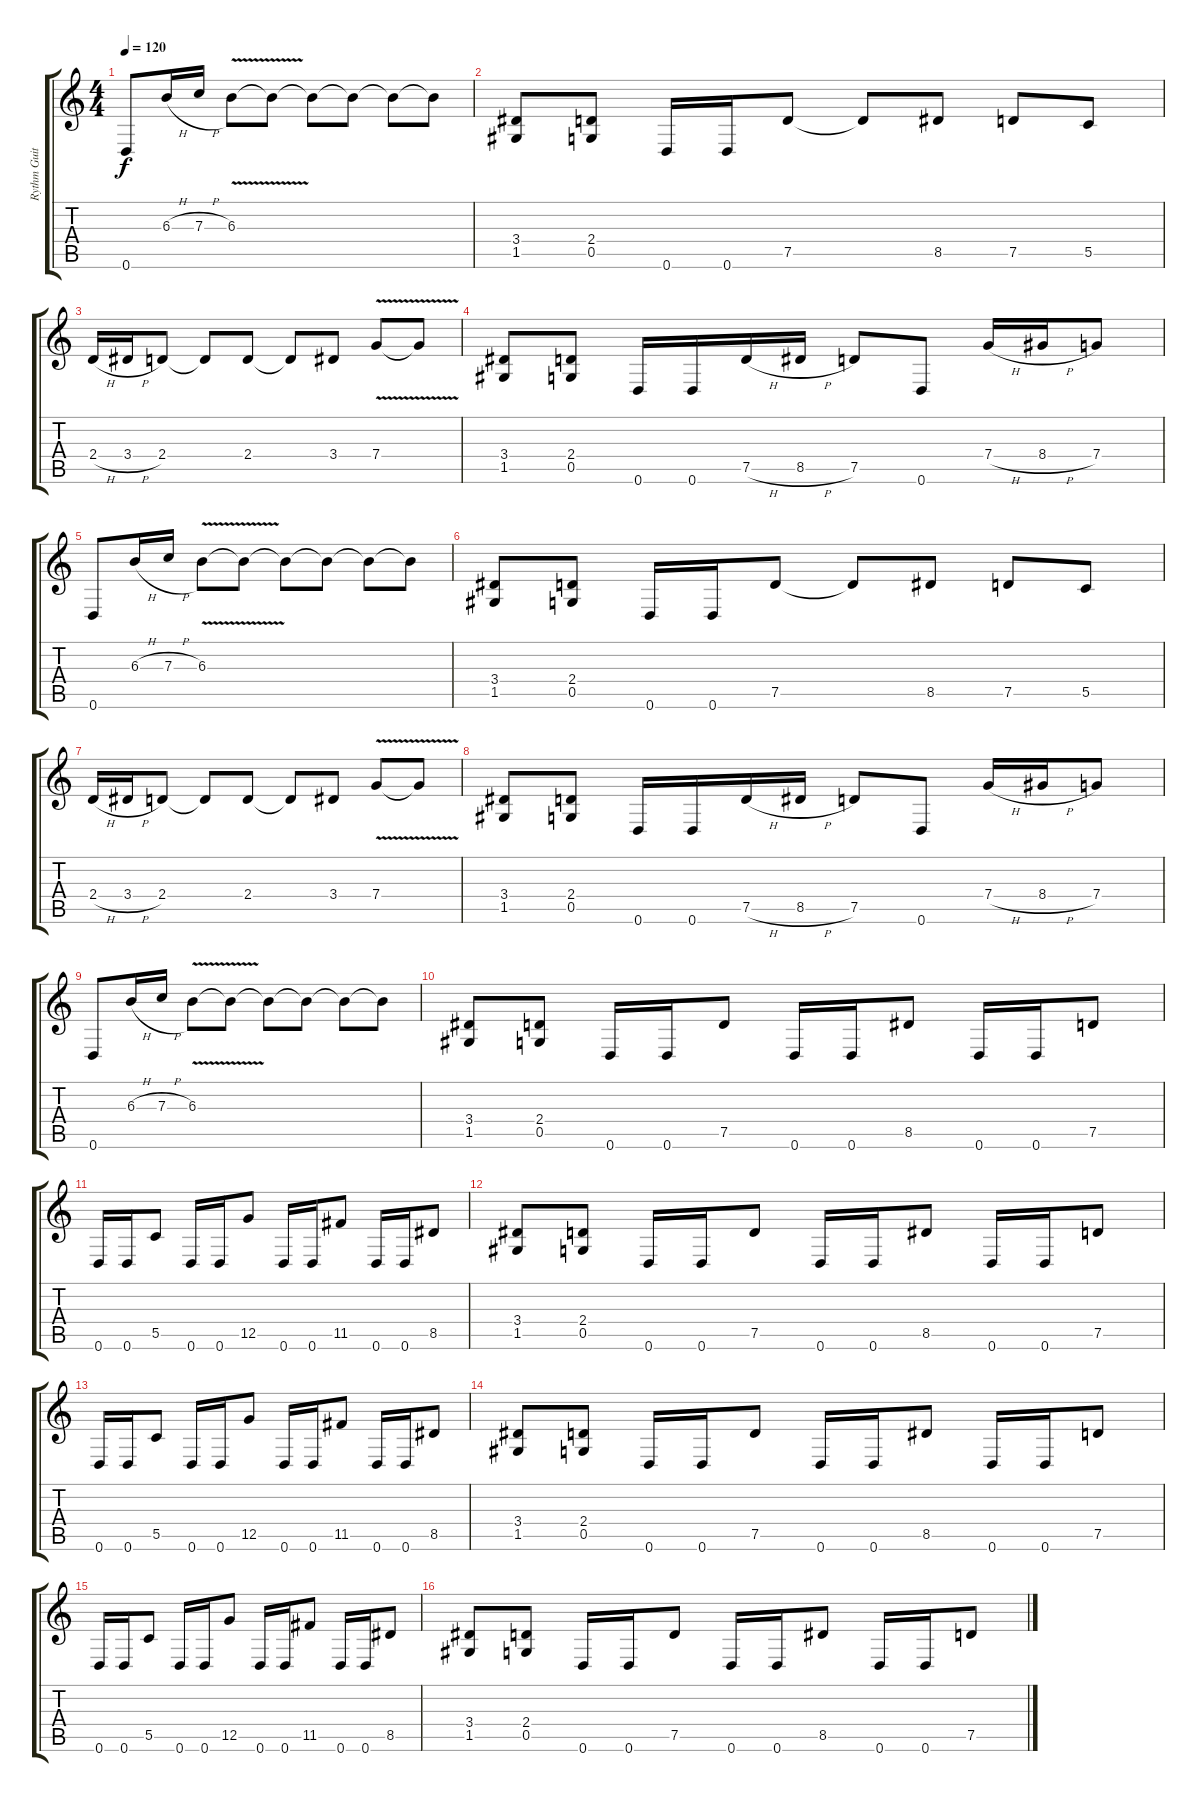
\track ("Rythm Guitar" "Rythm Guit") {instrument distortionguitar}
\staff {score tabs}
\tuning (D4 A3 F3 C3 G2 D2) {hide}
\ts (4 4)
\tempo 120
\clef g2
\ks c
0.6.8{dy f} 6.3{h}.16 7.3{h}.16 6.3{v}.8 6.3{t}.8 6.3{t}.8 6.3{t}.8 6.3{t}.8 6.3{t}.8 |
(3.4 1.5).8 (2.4 0.5).8 0.6.16 0.6.16 7.5.8 7.5{t}.8 8.5.8 7.5.8 5.5.8 |
2.4{h}.16 3.4{h}.16 2.4.8 2.4{t}.8 2.4.8 2.4{t}.8 3.4.8 7.4{v}.8 7.4{t}.8 |
(3.4 1.5).8 (2.4 0.5).8 0.6.16 0.6.16 7.5{h}.16 8.5{h}.16 7.5.8 0.6.8 7.4{h}.16 8.4{h}.16 7.4.8 |
0.6.8 6.3{h}.16 7.3{h}.16 6.3{v}.8 6.3{t}.8 6.3{t}.8 6.3{t}.8 6.3{t}.8 6.3{t}.8 |
(3.4 1.5).8{balance 4} (2.4 0.5).8 0.6.16 0.6.16 7.5.8 7.5{t}.8 8.5.8 7.5.8 5.5.8 |
2.4{h}.16 3.4{h}.16 2.4.8 2.4{t}.8 2.4.8 2.4{t}.8 3.4.8 7.4{v}.8 7.4{t}.8 |
(3.4 1.5).8 (2.4 0.5).8 0.6.16 0.6.16 7.5{h}.16 8.5{h}.16 7.5.8 0.6.8 7.4{h}.16 8.4{h}.16 7.4.8 |
0.6.8 6.3{h}.16 7.3{h}.16 6.3{v}.8 6.3{t}.8 6.3{t}.8 6.3{t}.8 6.3{t}.8 6.3{t}.8 |
(3.4 1.5).8 (2.4 0.5).8 0.6.16 0.6.16 7.5.8 0.6.16 0.6.16 8.5.8 0.6.16 0.6.16 7.5.8 |
0.6.16 0.6.16 5.5.8 0.6.16 0.6.16 12.5.8 0.6.16 0.6.16 11.5.8 0.6.16 0.6.16 8.5.8 |
(3.4 1.5).8 (2.4 0.5).8 0.6.16 0.6.16 7.5.8 0.6.16 0.6.16 8.5.8 0.6.16 0.6.16 7.5.8 |
0.6.16 0.6.16 5.5.8 0.6.16 0.6.16 12.5.8 0.6.16 0.6.16 11.5.8 0.6.16 0.6.16 8.5.8 |
(3.4 1.5).8 (2.4 0.5).8 0.6.16 0.6.16 7.5.8 0.6.16 0.6.16 8.5.8 0.6.16 0.6.16 7.5.8 |
0.6.16 0.6.16 5.5.8 0.6.16 0.6.16 12.5.8 0.6.16 0.6.16 11.5.8 0.6.16 0.6.16 8.5.8 |
(3.4 1.5).8 (2.4 0.5).8 0.6.16 0.6.16 7.5.8 0.6.16 0.6.16 8.5.8 0.6.16 0.6.16 7.5.8
